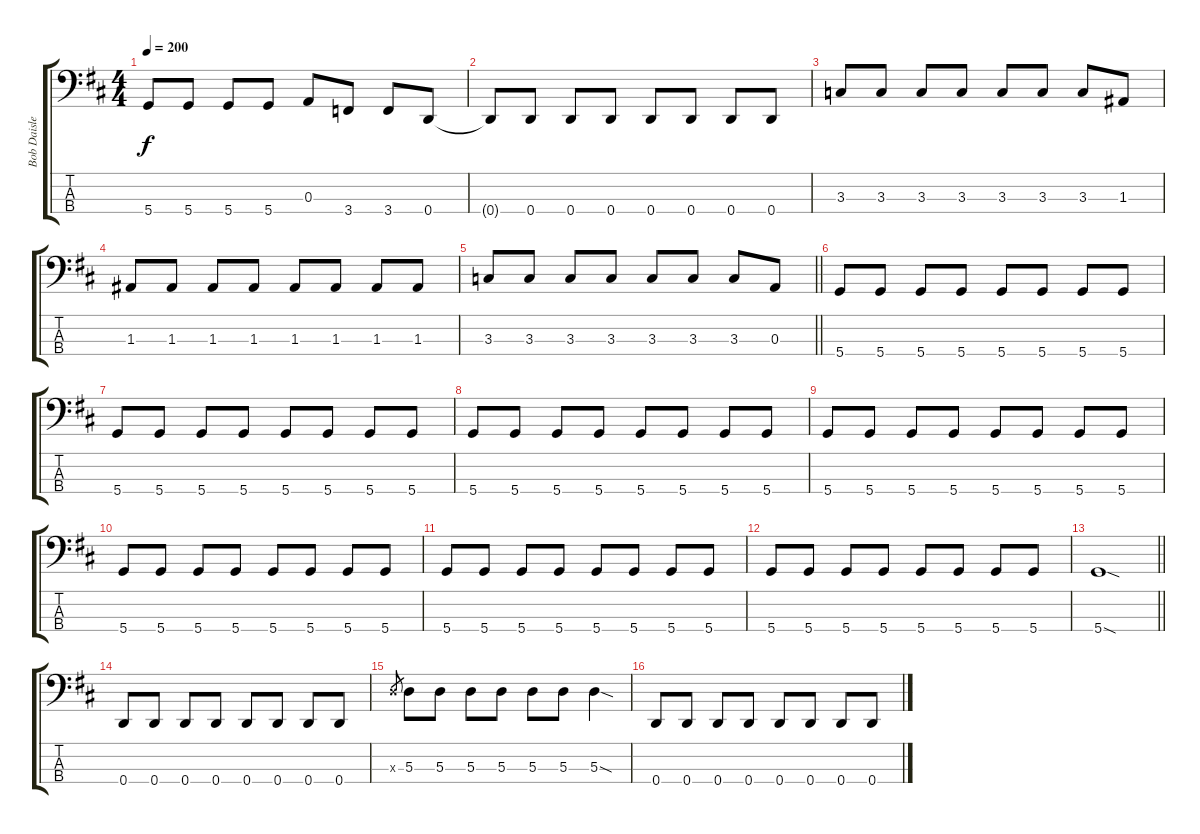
\track ("Bob Daisley" "Bob Daisle") {instrument electricbassfinger}
\staff {score tabs}
\tuning (G2 D2 A1 D1) {hide}
\ts (4 4)
\tempo 200
\clef f4
\ks d
5.4.8{dy f} 5.4.8 5.4.8 5.4.8 0.3.8 3.4.8 3.4.8 0.4.8 |
0.4{t}.8 0.4.8 0.4.8 0.4.8 0.4.8 0.4.8 0.4.8 0.4.8 |
3.3.8 3.3.8 3.3.8 3.3.8 3.3.8 3.3.8 3.3.8 1.3.8 |
1.3.8 1.3.8 1.3.8 1.3.8 1.3.8 1.3.8 1.3.8 1.3.8 |
\barLineRight lightlight
3.3.8 3.3.8 3.3.8 3.3.8 3.3.8 3.3.8 3.3.8 0.3.8 |
5.4.8 5.4.8 5.4.8 5.4.8 5.4.8 5.4.8 5.4.8 5.4.8 |
5.4.8 5.4.8 5.4.8 5.4.8 5.4.8 5.4.8 5.4.8 5.4.8 |
5.4.8 5.4.8 5.4.8 5.4.8 5.4.8 5.4.8 5.4.8 5.4.8 |
5.4.8 5.4.8 5.4.8 5.4.8 5.4.8 5.4.8 5.4.8 5.4.8 |
5.4.8 5.4.8 5.4.8 5.4.8 5.4.8 5.4.8 5.4.8 5.4.8 |
5.4.8 5.4.8 5.4.8 5.4.8 5.4.8 5.4.8 5.4.8 5.4.8 |
5.4.8 5.4.8 5.4.8 5.4.8 5.4.8 5.4.8 5.4.8 5.4.8 |
\barLineRight lightlight
5.4{sod}.1 |
0.4.8 0.4.8 0.4.8 0.4.8 0.4.8 0.4.8 0.4.8 0.4.8 |
5.3{x}.8{gr} 5.3.8 5.3.8 5.3.8 5.3.8 5.3.8 5.3.8 5.3{sod}.4 |
0.4.8 0.4.8 0.4.8 0.4.8 0.4.8 0.4.8 0.4.8 0.4.8
